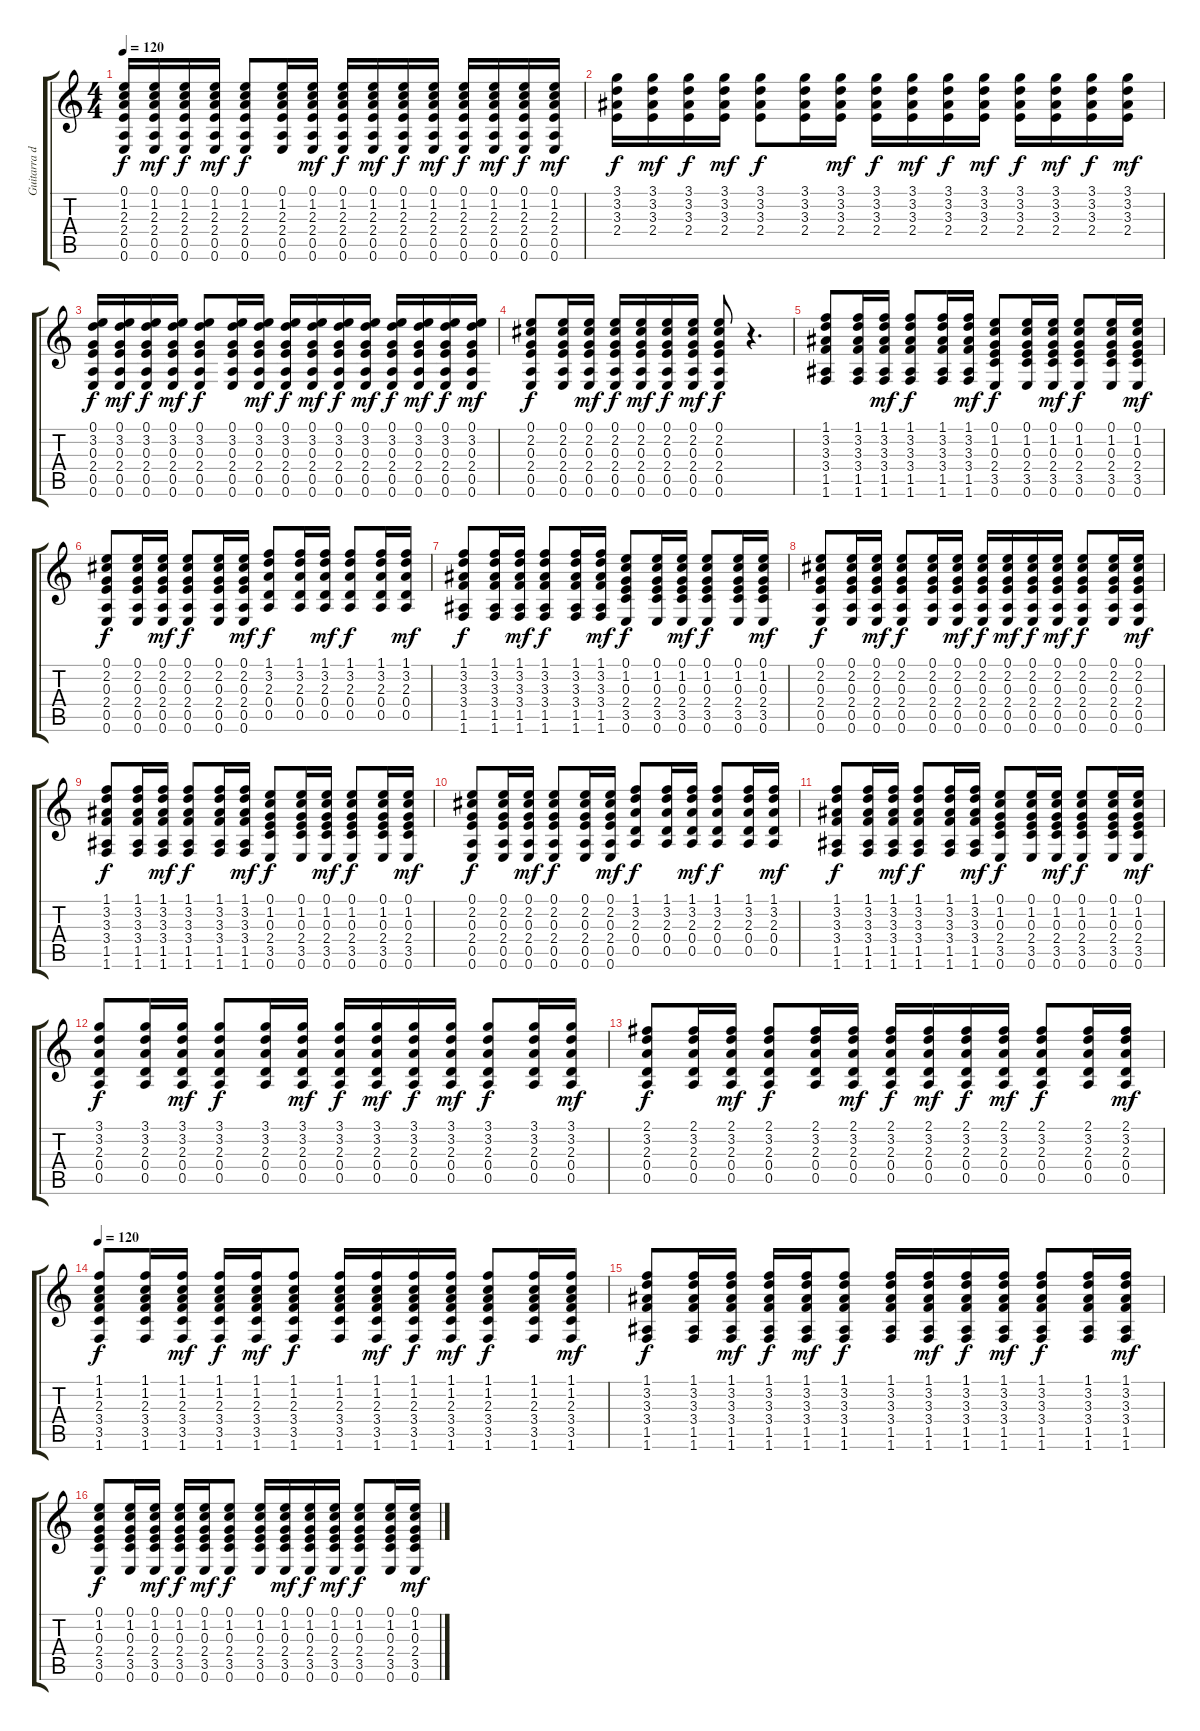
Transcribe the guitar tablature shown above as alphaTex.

\track ("Guitarra de Apoyo" "Guitarra d") {instrument acousticguitarsteel}
\staff {score tabs}
\tuning (E4 B3 G3 D3 A2 E2) {hide}
\ts (4 4)
\tempo 120
\clef g2
\ks c
(0.1 1.2 2.3 2.4 0.5 0.6).16{dy f} (0.1 1.2 2.3 2.4 0.5 0.6).16{dy mf} (0.1 1.2 2.3 2.4 0.5 0.6).16{dy f} (0.1 1.2 2.3 2.4 0.5 0.6).16{dy mf} (0.1 1.2 2.3 2.4 0.5 0.6).8{dy f} (0.1 1.2 2.3 2.4 0.5 0.6).16 (0.1 1.2 2.3 2.4 0.5 0.6).16{dy mf} (0.1 1.2 2.3 2.4 0.5 0.6).16{dy f} (0.1 1.2 2.3 2.4 0.5 0.6).16{dy mf} (0.1 1.2 2.3 2.4 0.5 0.6).16{dy f} (0.1 1.2 2.3 2.4 0.5 0.6).16{dy mf} (0.1 1.2 2.3 2.4 0.5 0.6).16{dy f} (0.1 1.2 2.3 2.4 0.5 0.6).16{dy mf} (0.1 1.2 2.3 2.4 0.5 0.6).16{dy f} (0.1 1.2 2.3 2.4 0.5 0.6).16{dy mf} |
(3.1 3.2 3.3 2.4).16{dy f} (3.1 3.2 3.3 2.4).16{dy mf} (3.1 3.2 3.3 2.4).16{dy f} (3.1 3.2 3.3 2.4).16{dy mf} (3.1 3.2 3.3 2.4).8{dy f} (3.1 3.2 3.3 2.4).16 (3.1 3.2 3.3 2.4).16{dy mf} (3.1 3.2 3.3 2.4).16{dy f} (3.1 3.2 3.3 2.4).16{dy mf} (3.1 3.2 3.3 2.4).16{dy f} (3.1 3.2 3.3 2.4).16{dy mf} (3.1 3.2 3.3 2.4).16{dy f} (3.1 3.2 3.3 2.4).16{dy mf} (3.1 3.2 3.3 2.4).16{dy f} (3.1 3.2 3.3 2.4).16{dy mf} |
(0.1 3.2 0.3 2.4 0.5 0.6).16{dy f} (0.1 3.2 0.3 2.4 0.5 0.6).16{dy mf} (0.1 3.2 0.3 2.4 0.5 0.6).16{dy f} (0.1 3.2 0.3 2.4 0.5 0.6).16{dy mf} (0.1 3.2 0.3 2.4 0.5 0.6).8{dy f} (0.1 3.2 0.3 2.4 0.5 0.6).16 (0.1 3.2 0.3 2.4 0.5 0.6).16{dy mf} (0.1 3.2 0.3 2.4 0.5 0.6).16{dy f} (0.1 3.2 0.3 2.4 0.5 0.6).16{dy mf} (0.1 3.2 0.3 2.4 0.5 0.6).16{dy f} (0.1 3.2 0.3 2.4 0.5 0.6).16{dy mf} (0.1 3.2 0.3 2.4 0.5 0.6).16{dy f} (0.1 3.2 0.3 2.4 0.5 0.6).16{dy mf} (0.1 3.2 0.3 2.4 0.5 0.6).16{dy f} (0.1 3.2 0.3 2.4 0.5 0.6).16{dy mf} |
(0.1 2.2 0.3 2.4 0.5 0.6).8{dy f} (0.1 2.2 0.3 2.4 0.5 0.6).16 (0.1 2.2 0.3 2.4 0.5 0.6).16{dy mf} (0.1 2.2 0.3 2.4 0.5 0.6).16{dy f} (0.1 2.2 0.3 2.4 0.5 0.6).16{dy mf} (0.1 2.2 0.3 2.4 0.5 0.6).16{dy f} (0.1 2.2 0.3 2.4 0.5 0.6).16{dy mf} (0.1 2.2 0.3 2.4 0.5 0.6).8{dy f} r.4{d} |
(1.1 3.2 3.3 3.4 1.5 1.6).8 (1.1 3.2 3.3 3.4 1.5 1.6).16 (1.1 3.2 3.3 3.4 1.5 1.6).16{dy mf} (1.1 3.2 3.3 3.4 1.5 1.6).8{dy f} (1.1 3.2 3.3 3.4 1.5 1.6).16 (1.1 3.2 3.3 3.4 1.5 1.6).16{dy mf} (0.1 1.2 0.3 2.4 3.5 0.6).8{dy f} (0.1 1.2 0.3 2.4 3.5 0.6).16 (0.1 1.2 0.3 2.4 3.5 0.6).16{dy mf} (0.1 1.2 0.3 2.4 3.5 0.6).8{dy f} (0.1 1.2 0.3 2.4 3.5 0.6).16 (0.1 1.2 0.3 2.4 3.5 0.6).16{dy mf} |
(0.1 2.2 0.3 2.4 0.5 0.6).8{dy f} (0.1 2.2 0.3 2.4 0.5 0.6).16 (0.1 2.2 0.3 2.4 0.5 0.6).16{dy mf} (0.1 2.2 0.3 2.4 0.5 0.6).8{dy f} (0.1 2.2 0.3 2.4 0.5 0.6).16 (0.1 2.2 0.3 2.4 0.5 0.6).16{dy mf} (1.1 3.2 2.3 0.4 0.5).8{dy f} (1.1 3.2 2.3 0.4 0.5).16 (1.1 3.2 2.3 0.4 0.5).16{dy mf} (1.1 3.2 2.3 0.4 0.5).8{dy f} (1.1 3.2 2.3 0.4 0.5).16 (1.1 3.2 2.3 0.4 0.5).16{dy mf} |
(1.1 3.2 3.3 3.4 1.5 1.6).8{dy f} (1.1 3.2 3.3 3.4 1.5 1.6).16 (1.1 3.2 3.3 3.4 1.5 1.6).16{dy mf} (1.1 3.2 3.3 3.4 1.5 1.6).8{dy f} (1.1 3.2 3.3 3.4 1.5 1.6).16 (1.1 3.2 3.3 3.4 1.5 1.6).16{dy mf} (0.1 1.2 0.3 2.4 3.5 0.6).8{dy f} (0.1 1.2 0.3 2.4 3.5 0.6).16 (0.1 1.2 0.3 2.4 3.5 0.6).16{dy mf} (0.1 1.2 0.3 2.4 3.5 0.6).8{dy f} (0.1 1.2 0.3 2.4 3.5 0.6).16 (0.1 1.2 0.3 2.4 3.5 0.6).16{dy mf} |
(0.1 2.2 0.3 2.4 0.5 0.6).8{dy f} (0.1 2.2 0.3 2.4 0.5 0.6).16 (0.1 2.2 0.3 2.4 0.5 0.6).16{dy mf} (0.1 2.2 0.3 2.4 0.5 0.6).8{dy f} (0.1 2.2 0.3 2.4 0.5 0.6).16 (0.1 2.2 0.3 2.4 0.5 0.6).16{dy mf} (0.1 2.2 0.3 2.4 0.5 0.6).16{dy f} (0.1 2.2 0.3 2.4 0.5 0.6).16{dy mf} (0.1 2.2 0.3 2.4 0.5 0.6).16{dy f} (0.1 2.2 0.3 2.4 0.5 0.6).16{dy mf} (0.1 2.2 0.3 2.4 0.5 0.6).8{dy f} (0.1 2.2 0.3 2.4 0.5 0.6).16 (0.1 2.2 0.3 2.4 0.5 0.6).16{dy mf} |
(1.1 3.2 3.3 3.4 1.5 1.6).8{dy f} (1.1 3.2 3.3 3.4 1.5 1.6).16 (1.1 3.2 3.3 3.4 1.5 1.6).16{dy mf} (1.1 3.2 3.3 3.4 1.5 1.6).8{dy f} (1.1 3.2 3.3 3.4 1.5 1.6).16 (1.1 3.2 3.3 3.4 1.5 1.6).16{dy mf} (0.1 1.2 0.3 2.4 3.5 0.6).8{dy f} (0.1 1.2 0.3 2.4 3.5 0.6).16 (0.1 1.2 0.3 2.4 3.5 0.6).16{dy mf} (0.1 1.2 0.3 2.4 3.5 0.6).8{dy f} (0.1 1.2 0.3 2.4 3.5 0.6).16 (0.1 1.2 0.3 2.4 3.5 0.6).16{dy mf} |
(0.1 2.2 0.3 2.4 0.5 0.6).8{dy f} (0.1 2.2 0.3 2.4 0.5 0.6).16 (0.1 2.2 0.3 2.4 0.5 0.6).16{dy mf} (0.1 2.2 0.3 2.4 0.5 0.6).8{dy f} (0.1 2.2 0.3 2.4 0.5 0.6).16 (0.1 2.2 0.3 2.4 0.5 0.6).16{dy mf} (1.1 3.2 2.3 0.4 0.5).8{dy f} (1.1 3.2 2.3 0.4 0.5).16 (1.1 3.2 2.3 0.4 0.5).16{dy mf} (1.1 3.2 2.3 0.4 0.5).8{dy f} (1.1 3.2 2.3 0.4 0.5).16 (1.1 3.2 2.3 0.4 0.5).16{dy mf} |
(1.1 3.2 3.3 3.4 1.5 1.6).8{dy f} (1.1 3.2 3.3 3.4 1.5 1.6).16 (1.1 3.2 3.3 3.4 1.5 1.6).16{dy mf} (1.1 3.2 3.3 3.4 1.5 1.6).8{dy f} (1.1 3.2 3.3 3.4 1.5 1.6).16 (1.1 3.2 3.3 3.4 1.5 1.6).16{dy mf} (0.1 1.2 0.3 2.4 3.5 0.6).8{dy f} (0.1 1.2 0.3 2.4 3.5 0.6).16 (0.1 1.2 0.3 2.4 3.5 0.6).16{dy mf} (0.1 1.2 0.3 2.4 3.5 0.6).8{dy f} (0.1 1.2 0.3 2.4 3.5 0.6).16 (0.1 1.2 0.3 2.4 3.5 0.6).16{dy mf} |
(3.1 3.2 2.3 0.4 0.5).8{dy f} (3.1 3.2 2.3 0.4 0.5).16 (3.1 3.2 2.3 0.4 0.5).16{dy mf} (3.1 3.2 2.3 0.4 0.5).8{dy f} (3.1 3.2 2.3 0.4 0.5).16 (3.1 3.2 2.3 0.4 0.5).16{dy mf} (3.1 3.2 2.3 0.4 0.5).16{dy f} (3.1 3.2 2.3 0.4 0.5).16{dy mf} (3.1 3.2 2.3 0.4 0.5).16{dy f} (3.1 3.2 2.3 0.4 0.5).16{dy mf} (3.1 3.2 2.3 0.4 0.5).8{dy f} (3.1 3.2 2.3 0.4 0.5).16 (3.1 3.2 2.3 0.4 0.5).16{dy mf} |
(2.1 3.2 2.3 0.4 0.5).8{dy f} (2.1 3.2 2.3 0.4 0.5).16 (2.1 3.2 2.3 0.4 0.5).16{dy mf} (2.1 3.2 2.3 0.4 0.5).8{dy f} (2.1 3.2 2.3 0.4 0.5).16 (2.1 3.2 2.3 0.4 0.5).16{dy mf} (2.1 3.2 2.3 0.4 0.5).16{dy f} (2.1 3.2 2.3 0.4 0.5).16{dy mf} (2.1 3.2 2.3 0.4 0.5).16{dy f} (2.1 3.2 2.3 0.4 0.5).16{dy mf} (2.1 3.2 2.3 0.4 0.5).8{dy f} (2.1 3.2 2.3 0.4 0.5).16 (2.1 3.2 2.3 0.4 0.5).16{dy mf} |
\tempo 120
(1.1 1.2 2.3 3.4 3.5 1.6).8{dy f} (1.1 1.2 2.3 3.4 3.5 1.6).16 (1.1 1.2 2.3 3.4 3.5 1.6).16{dy mf} (1.1 1.2 2.3 3.4 3.5 1.6).16{dy f} (1.1 1.2 2.3 3.4 3.5 1.6).16{dy mf} (1.1 1.2 2.3 3.4 3.5 1.6).8{dy f} (1.1 1.2 2.3 3.4 3.5 1.6).16 (1.1 1.2 2.3 3.4 3.5 1.6).16{dy mf} (1.1 1.2 2.3 3.4 3.5 1.6).16{dy f} (1.1 1.2 2.3 3.4 3.5 1.6).16{dy mf} (1.1 1.2 2.3 3.4 3.5 1.6).8{dy f} (1.1 1.2 2.3 3.4 3.5 1.6).16 (1.1 1.2 2.3 3.4 3.5 1.6).16{dy mf} |
(1.1 3.2 3.3 3.4 1.5 1.6).8{dy f} (1.1 3.2 3.3 3.4 1.5 1.6).16 (1.1 3.2 3.3 3.4 1.5 1.6).16{dy mf} (1.1 3.2 3.3 3.4 1.5 1.6).16{dy f} (1.1 3.2 3.3 3.4 1.5 1.6).16{dy mf} (1.1 3.2 3.3 3.4 1.5 1.6).8{dy f} (1.1 3.2 3.3 3.4 1.5 1.6).16 (1.1 3.2 3.3 3.4 1.5 1.6).16{dy mf} (1.1 3.2 3.3 3.4 1.5 1.6).16{dy f} (1.1 3.2 3.3 3.4 1.5 1.6).16{dy mf} (1.1 3.2 3.3 3.4 1.5 1.6).8{dy f} (1.1 3.2 3.3 3.4 1.5 1.6).16 (1.1 3.2 3.3 3.4 1.5 1.6).16{dy mf} |
(0.1 1.2 0.3 2.4 3.5 0.6).8{dy f} (0.1 1.2 0.3 2.4 3.5 0.6).16 (0.1 1.2 0.3 2.4 3.5 0.6).16{dy mf} (0.1 1.2 0.3 2.4 3.5 0.6).16{dy f} (0.1 1.2 0.3 2.4 3.5 0.6).16{dy mf} (0.1 1.2 0.3 2.4 3.5 0.6).8{dy f} (0.1 1.2 0.3 2.4 3.5 0.6).16 (0.1 1.2 0.3 2.4 3.5 0.6).16{dy mf} (0.1 1.2 0.3 2.4 3.5 0.6).16{dy f} (0.1 1.2 0.3 2.4 3.5 0.6).16{dy mf} (0.1 1.2 0.3 2.4 3.5 0.6).8{dy f} (0.1 1.2 0.3 2.4 3.5 0.6).16 (0.1 1.2 0.3 2.4 3.5 0.6).16{dy mf}
